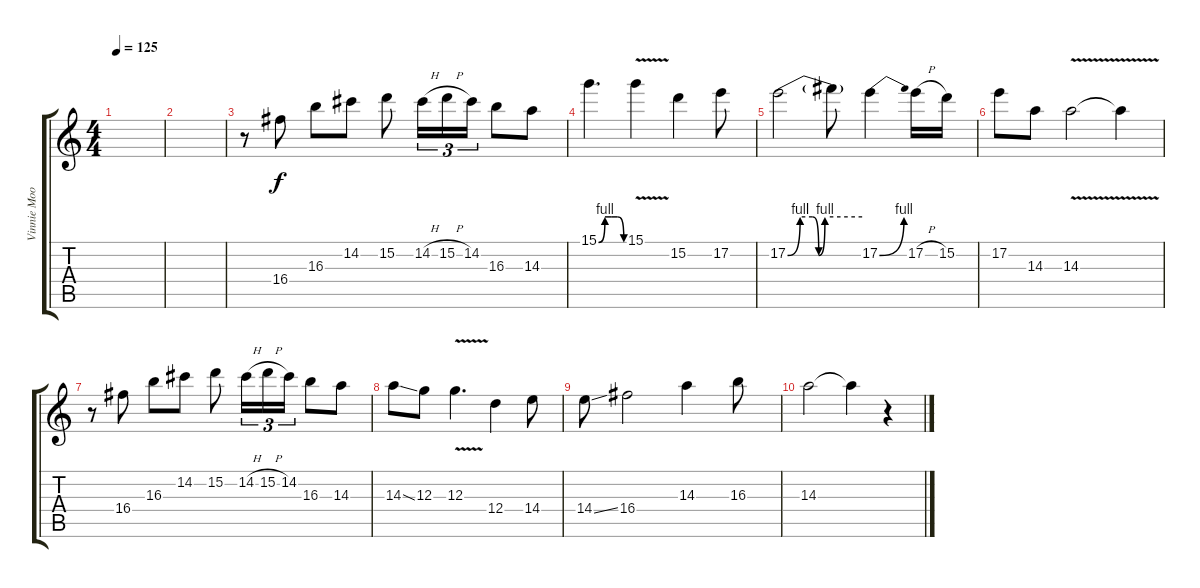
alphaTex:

\track ("Vinnie Moore" "Vinnie Moo") {instrument distortionguitar}
\staff {score tabs}
\tuning (E4 B3 G3 D3 A2 E2) {hide}
\ts (4 4)
\tempo 125
\clef g2
\ks c
|
|
r.8 16.4.8 16.3.8 14.2.8 15.2.8 14.2{h}.16{tu (3 2)} 15.2{h}.16{tu (3 2)} 14.2.16{tu (3 2)} 16.3.8 14.3.8 |
15.1{be (custom 0 0 15 4 30 4 45 4 60 0)}.4{d} 15.1{v}.4 15.2.4 17.2.8 |
17.2{be (custom 0 0 10 4 20 4 25 0 30 4 60 4)}.2 17.2{t}.8 17.2{be (bend 0 0 60 4)}.4 17.2{h}.16 15.2.16 |
17.2.8 14.3.8 14.3{v}.2 14.3{t}.4 |
r.8 16.4.8 16.3.8 14.2.8 15.2.8 14.2{h}.16{tu (3 2)} 15.2{h}.16{tu (3 2)} 14.2.16{tu (3 2)} 16.3.8 14.3.8 |
14.3{ss}.8 12.3.8 12.3{v}.4{d} 12.4.4 14.4.8 |
14.4{ss}.8 16.4.2 14.3.4 16.3.8 |
14.3.2 14.3{t}.4 r.4
